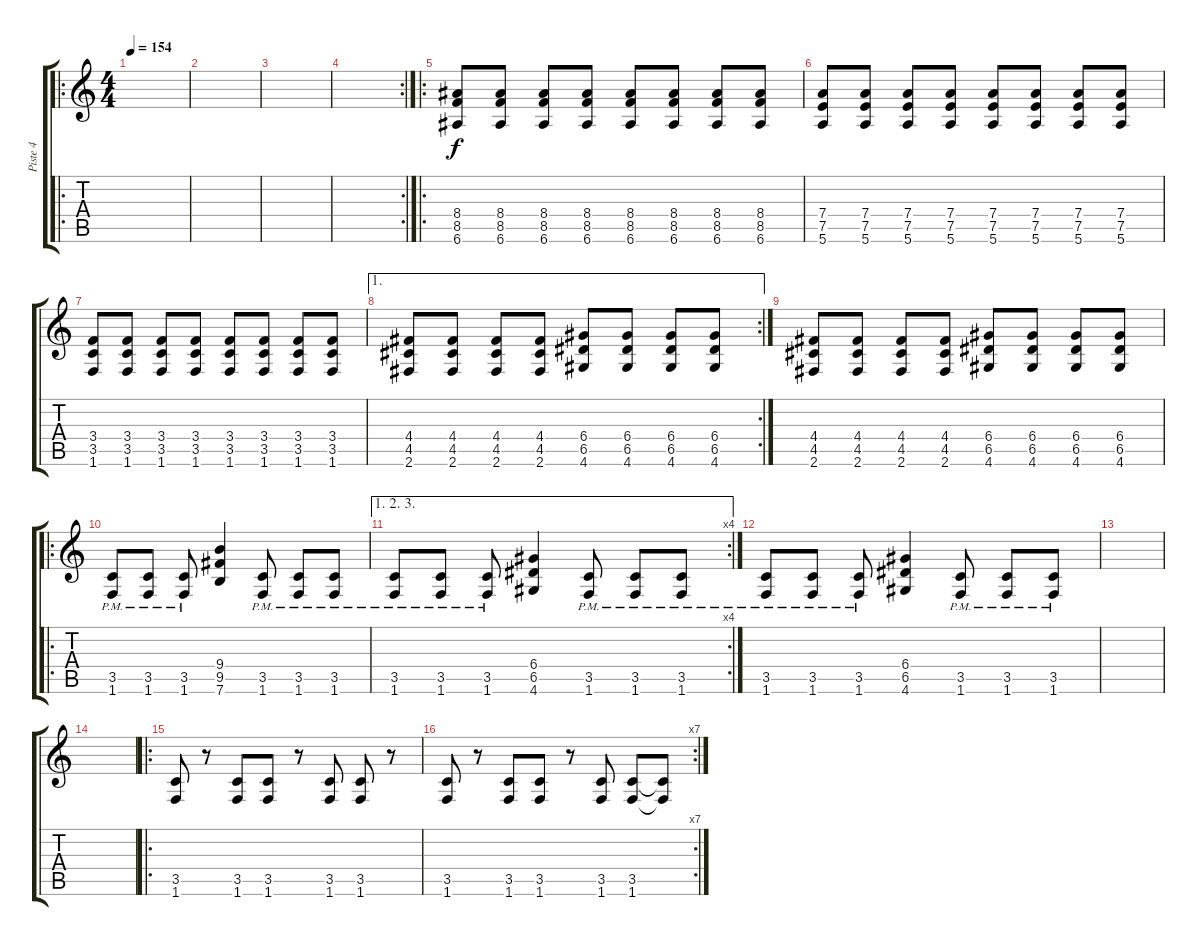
\track ("Piste 4" "Piste 4") {instrument distortionguitar}
\staff {score tabs}
\tuning (E4 B3 G3 D3 A2 E2) {hide}
\ro
\ts (4 4)
\tempo 154
\clef g2
\ks c
|
|
|
\rc 2
|
\ro
(8.4 8.5 6.6).8 (8.4 8.5 6.6).8 (8.4 8.5 6.6).8 (8.4 8.5 6.6).8 (8.4 8.5 6.6).8 (8.4 8.5 6.6).8 (8.4 8.5 6.6).8 (8.4 8.5 6.6).8 |
(7.4 7.5 5.6).8 (7.4 7.5 5.6).8 (7.4 7.5 5.6).8 (7.4 7.5 5.6).8 (7.4 7.5 5.6).8 (7.4 7.5 5.6).8 (7.4 7.5 5.6).8 (7.4 7.5 5.6).8 |
(3.4 3.5 1.6).8 (3.4 3.5 1.6).8 (3.4 3.5 1.6).8 (3.4 3.5 1.6).8 (3.4 3.5 1.6).8 (3.4 3.5 1.6).8 (3.4 3.5 1.6).8 (3.4 3.5 1.6).8 |
\ae 1
\rc 2
(4.4 4.5 2.6).8 (4.4 4.5 2.6).8 (4.4 4.5 2.6).8 (4.4 4.5 2.6).8 (6.4 6.5 4.6).8 (6.4 6.5 4.6).8 (6.4 6.5 4.6).8 (6.4 6.5 4.6).8 |
(4.4 4.5 2.6).8 (4.4 4.5 2.6).8 (4.4 4.5 2.6).8 (4.4 4.5 2.6).8 (6.4 6.5 4.6).8 (6.4 6.5 4.6).8 (6.4 6.5 4.6).8 (6.4 6.5 4.6).8 |
\ro
(3.5{pm} 1.6{pm}).8 (3.5{pm} 1.6{pm}).8 (3.5{pm} 1.6{pm}).8 (9.4 9.5 7.6).4 (3.5{pm} 1.6{pm}).8 (3.5{pm} 1.6{pm}).8 (3.5{pm} 1.6{pm}).8 |
\ae (1 2 3)
\rc 4
(3.5{pm} 1.6{pm}).8 (3.5{pm} 1.6{pm}).8 (3.5{pm} 1.6{pm}).8 (6.4 6.5 4.6).4 (3.5{pm} 1.6{pm}).8 (3.5{pm} 1.6{pm}).8 (3.5{pm} 1.6{pm}).8 |
(3.5{pm} 1.6{pm}).8 (3.5{pm} 1.6{pm}).8 (3.5{pm} 1.6{pm}).8 (6.4 6.5 4.6).4 (3.5{pm} 1.6{pm}).8 (3.5{pm} 1.6{pm}).8 (3.5{pm} 1.6{pm}).8 |
|
|
\ro
(3.5 1.6).8 r.8 (3.5 1.6).8 (3.5 1.6).8 r.8 (3.5 1.6).8 (3.5 1.6).8 r.8 |
\rc 7
(3.5 1.6).8 r.8 (3.5 1.6).8 (3.5 1.6).8 r.8 (3.5 1.6).8 (3.5 1.6).8 (3.5{t} 1.6{t}).8
